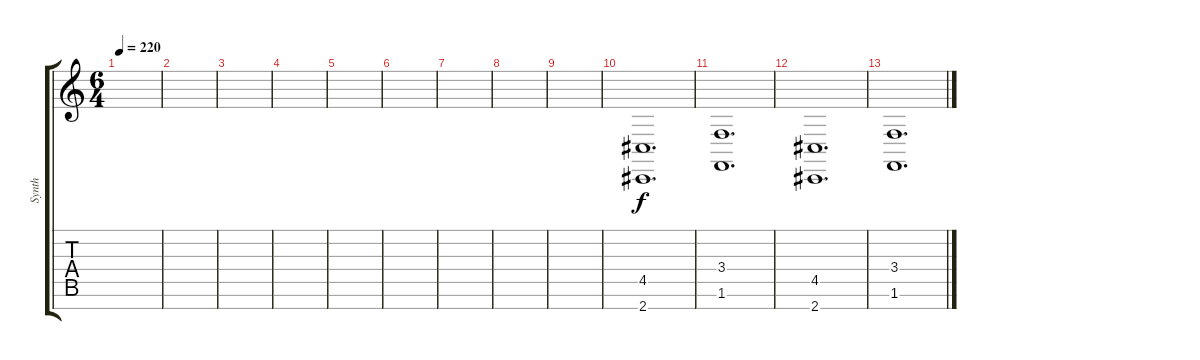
\track ("Synth" "Synth") {instrument synthstrings1}
\staff {score tabs}
\tuning (E4 B3 G3 D3 A2 E2 B1) {hide}
\ts (6 4)
\tempo 220
\clef g2
\ks c
|
|
|
|
|
|
|
|
|
(4.5 2.7).1{d volume 12 instrument pizzicatostrings} |
(3.4 1.6).1{d} |
(4.5 2.7).1{d} |
(3.4 1.6).1{d}
